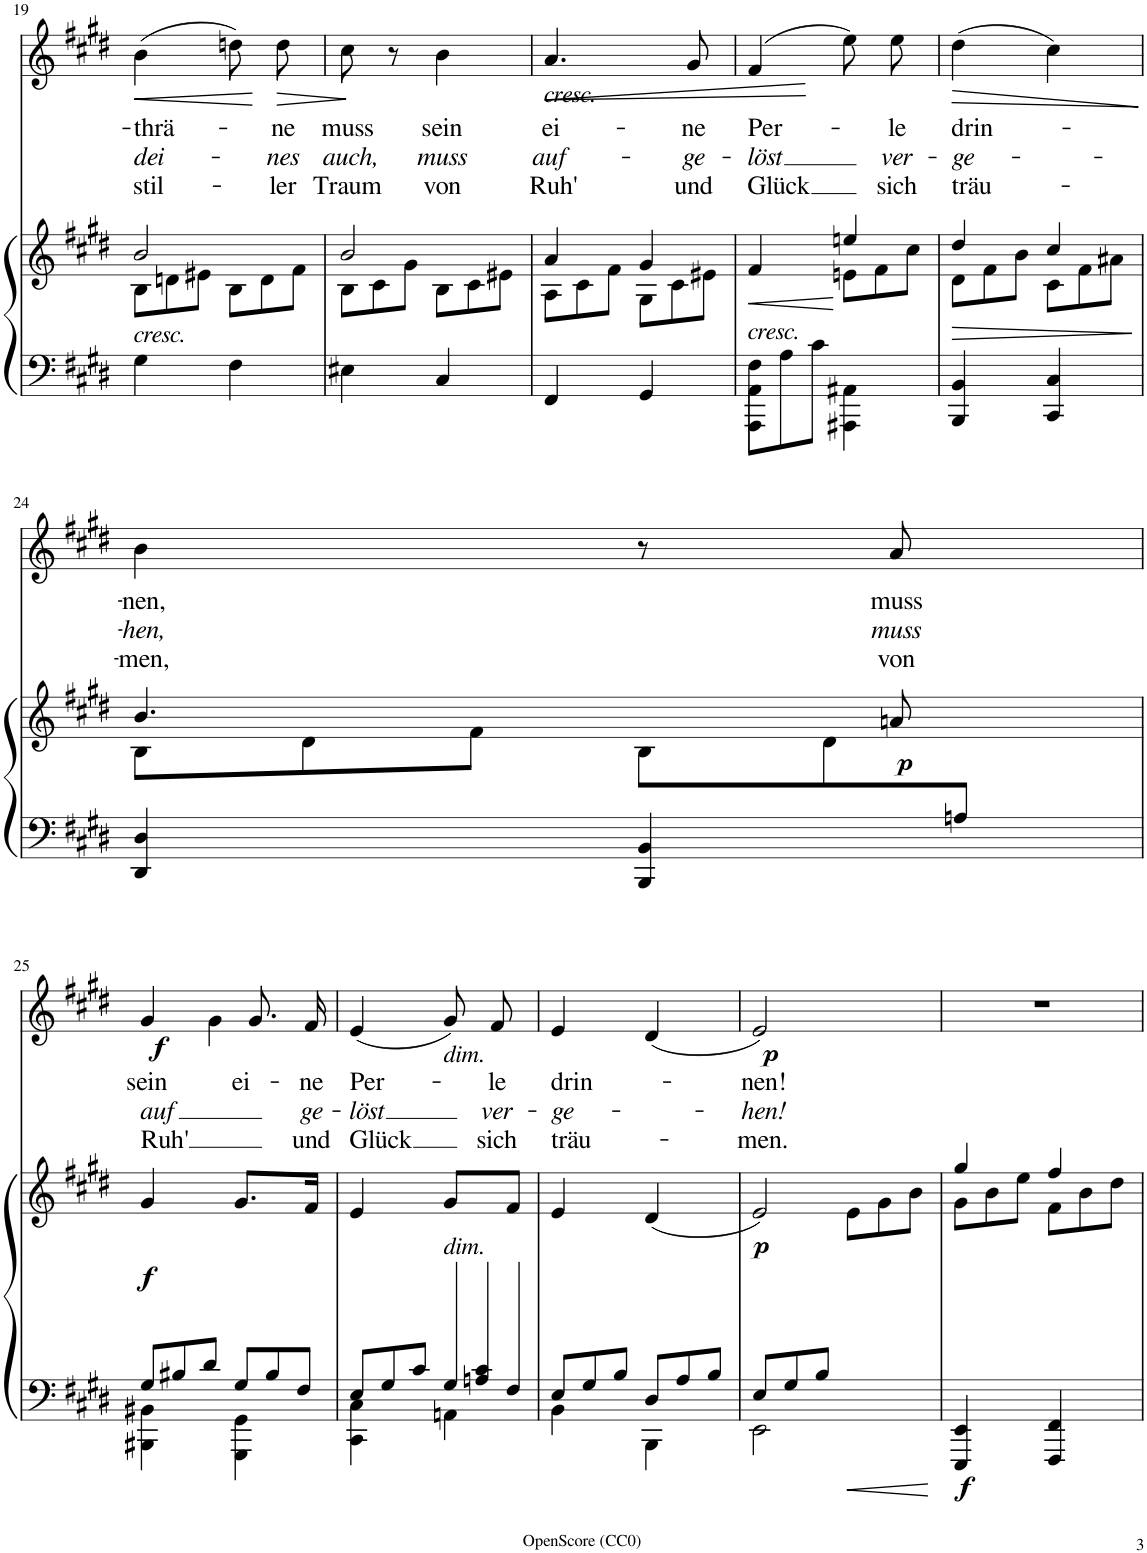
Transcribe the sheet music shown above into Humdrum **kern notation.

**kern	**kern	**dynam	**kern	**text	**text	**text	**dynam
*part2	*part2	*part2	*part1	*part1	*part1	*part1	*part1
*staff3	*staff2	*staff2/3	*staff1	*staff1	*staff1	*staff1	*staff1
*I"Pianoforte.	*	*	*I"Voice	*	*	*	*
*I'Pno	*	*	*	*	*	*	*
!!LO:PB:g=z
*clefF4	*clefG2	*	*clefG2	*	*	*	*
*k[f#c#g#d#]	*k[f#c#g#d#]	*	*k[f#c#g#d#]	*	*	*	*
*M2/4	*M2/4	*	*M2/4	*	*	*	*
=19	=19	=19	=19	=19	=19	=19	=19
*	*^	*	*	*	*	*	*
*	*	*Xtuplet	*	*	*	*	*	*
!	!LO:TX:b:i:t=cresc.	!	!	!	!	!	!	!
!	!	!	!	!	!LO:LY:b	!LO:LY:b	!LO:LY:b	!LO:HP:b
4G#\	2b/	12B\L	.	(4b\	-thrä-	dei-	stil-	<
.	.	12dn\	.	.	.	.	.	.
.	.	12e#X\J	.	.	.	.	.	.
4F#\	.	12B\L	.	8ddn\L)	.	.	.	.
.	.	12d\	.	.	.	.	.	.
!	!	!	!	!	!LO:LY:b	!LO:LY:b	!LO:LY:b	!LO:HP:n=1:b
.	.	.	.	8dd\J	-ne	-nes	-ler	[ >
.	.	12f#\J	.	.	.	.	.	.
=20	=20	=20	=20	=20	=20	=20	=20	=20
!	!	!	!	!	!LO:LY:b	!LO:LY:b	!LO:LY:b	!
4E#X\	2b/	12B\L	.	8cc#\	muss	auch,	Traum	.
.	.	12c#\	.	.	.	.	.	.
.	.	.	.	8r	.	.	.	]
.	.	12g#\J	.	.	.	.	.	.
!	!	!	!	!	!LO:LY:b	!LO:LY:b	!LO:LY:b	!
4C#/	.	12B\L	.	4b\	sein	muss	von	.
.	.	12c#\	.	.	.	.	.	.
.	.	12e#X\J	.	.	.	.	.	.
=21	=21	=21	=21	=21	=21	=21	=21	=21
!	!	!	!	!LO:TX:b:i:t=cresc.	!	!	!	!
!	!	!	!	!	!LO:LY:b	!LO:LY:b	!LO:LY:b	!LO:HP:b
4FF#/	4a/	12A\L	.	4.a/	ei-	auf-	Ruh'	<
.	.	12c#\	.	.	.	.	.	.
.	.	12f#\J	.	.	.	.	.	.
4GG#/	4g#/	12G#\L	.	.	.	.	.	.
.	.	12c#\	.	.	.	.	.	.
!	!	!	!	!	!LO:LY:b	!LO:LY:b	!LO:LY:b	!
.	.	.	.	8g#/	-ne	-ge-	und	.
.	.	12e#X\J	.	.	.	.	.	.
=22	=22	=22	=22	=22	=22	=22	=22	=22
*Xtuplet	*	*	*	*	*	*	*	*
*^	*	*	*	*	*	*	*	*
!	!	!LO:TX:b:i:t=cresc.	!	!	!	!	!	!	!
!	!	!	!	!LO:HP:b	!	!LO:LY:b	!LO:LY:b	!LO:LY:b	!
12F#\L	4AAA\ 4AA\	4f#/	4ryy	<	(4f#/	Per-	-löst	Glück	.
12A\	.	.	.	.	.	.	.	.	.
12c#\J	.	.	.	.	.	.	.	.	.
4ryy	4AAA#X\ 4AA#X\	4een/	12en\L	[	8ee\L)	.	.	.	.
.	.	.	12f#\	.	.	.	.	.	.
!	!	!	!	!	!	!LO:LY:b	!LO:LY:b	!LO:LY:b	!
.	.	.	.	.	8ee\J	-le	ver-	sich	[
.	.	.	12cc#\J	.	.	.	.	.	.
*v	*v	*	*	*	*	*	*	*	*
=23	=23	=23	=23	=23	=23	=23	=23	=23
!	!	!	!LO:HP:b	!	!LO:LY:b	!LO:LY:b	!LO:LY:b	!LO:HP:b
4BBB/ 4BB/	4dd#/	12d#\L	>	(4dd#\	drin-	-ge-	träu-	>
.	.	12f#\	.	.	.	.	.	.
.	.	12b\J	.	.	.	.	.	.
4CC#/ 4C#/	4cc#/	12c#\L	.	4cc#\)	.	.	.	.
.	.	12f#\	.	.	.	.	.	.
.	.	12a#X\J	.	.	.	.	.	.
*	*v	*v	*	*	*	*	*	*
.	.	]	.	.	.	.	]
!!LO:LB:g=z
=24	=24	=24	=24	=24	=24	=24	=24
*^	*^	*	*	*	*	*	*
!	!	!	!	!	!	!LO:LY:b	!LO:LY:b	!LO:LY:b	!
12%5ryy	4DD#/ 4D#/	4.b/	12B\L	.	4b\	-nen,	-hen,	-men,	.
.	.	.	12d#\	.	.	.	.	.	.
.	.	.	12f#\J	.	.	.	.	.	.
.	4BBB/ 4BB/	.	12B\L	.	8r	.	.	.	.
.	.	.	12d#\	.	.	.	.	.	.
!	!	!	!	!LO:DY:b	!	!LO:LY:b	!LO:LY:b	!LO:LY:b	!
.	.	8an/	.	p	8a/	muss	muss	von	.
12An/J	.	.	12ryy	.	.	.	.	.	.
!!LO:LB:g=z
=25	=25	=25	=25	=25	=25	=25	=25	=25	=25
!	!	!	!	!LO:DY:b	!	!LO:LY:b	!LO:LY:b	!LO:LY:b	!LO:DY:b
*	*	*v	*v	*	*^	*	*	*	*
12G#/L	4BBB#X\ 4BB#X\	4g#/	f	4g#/	4ryy	sein	auf	Ruh'	f
12B#X/	.	.	.	.	.	.	.	.	.
12d#/J	.	.	.	.	.	.	.	.	.
!	!	!	!	!	!	!LO:LY:b	!	!	!
12G#/L	4GGG#\ 4GG#\	8.g#/L	.	8.g#/L	4g#\	ei-	.	.	.
12B#/	.	.	.	.	.	.	.	.	.
12F#/J	.	.	.	.	.	.	.	.	.
!	!	!	!	!	!	!LO:LY:b	!LO:LY:b	!LO:LY:b	!
.	.	16f#/Jk	.	16f#/Jk	.	-ne	ge-	und	.
*	*	*	*	*v	*v	*	*	*	*
=26	=26	=26	=26	=26	=26	=26	=26	=26
!	!	!	!	!	!LO:LY:b	!LO:LY:b	!LO:LY:b	!
12E/L	4CC#\ 4C#\	4e/	.	(4e/	Per-	-löst	Glück	.
12G#/	.	.	.	.	.	.	.	.
12c#/J	.	.	.	.	.	.	.	.
!	!	!	!	!LO:TX:b:i:t=dim.	!	!	!	!
!	!	!LO:TX:b:i:t=dim.	!	!	!	!	!	!
12G#/L	4AAn\	12g#/L	.	8g#/L)	.	.	.	.
12An/ 12c#/	.	12ryy	.	.	.	.	.	.
!	!	!	!	!	!LO:LY:b	!LO:LY:b	!LO:LY:b	!
.	.	.	.	8f#/J	-le	ver-	sich	.
12F#/J	.	12f#/J	.	.	.	.	.	.
=27	=27	=27	=27	=27	=27	=27	=27	=27
!	!	!	!	!	!LO:LY:b	!LO:LY:b	!LO:LY:b	!
12E/L	4BB\	4e/	.	4e/	drin-	-ge-	träu-	.
12G#/	.	.	.	.	.	.	.	.
12B/J	.	.	.	.	.	.	.	.
12D#/L	4BBB\	(4d#/	.	(4d#/	.	.	.	.
12A/	.	.	.	.	.	.	.	.
12B/J	.	.	.	.	.	.	.	.
=28	=28	=28	=28	=28	=28	=28	=28	=28
*	*	*^	*	*	*	*	*	*
!	!	!	!	!LO:DY:b	!	!LO:LY:b	!LO:LY:b	!LO:LY:b	!LO:DY:b
12E/L	2EE\	2e/)	4ryy	p	2e/)	-nen!	-hen!	-men.	p
12G#/	.	.	.	.	.	.	.	.	.
12B/J	.	.	.	.	.	.	.	.	.
!	!	!	!	!LO:HP:b	!	!	!	!	!
4ryy	.	.	12e\L	<	.	.	.	.	.
.	.	.	12g#\	.	.	.	.	.	.
.	.	.	12b\J	.	.	.	.	.	.
*v	*v	*	*	*	*	*	*	*	*
*	*v	*v	*	*	*	*	*	*
.	.	[	.	.	.	.	.
=29	=29	=29	=29	=29	=29	=29	=29
*	*^	*	*	*	*	*	*
!	!	!	!LO:DY:b=2	!	!	!	!	!
4EEE/ 4EE/	4gg#/	12g#\L	f	2r	.	.	.	.
.	.	12b\	.	.	.	.	.	.
.	.	12ee\J	.	.	.	.	.	.
4FFF#/ 4FF#/	4ff#/	12f#\L	.	.	.	.	.	.
.	.	12b\	.	.	.	.	.	.
.	.	12dd#\J	.	.	.	.	.	.
*	*v	*v	*	*	*	*	*	*
=	=	=	=	=	=	=	=
*-	*-	*-	*-	*-	*-	*-	*-
